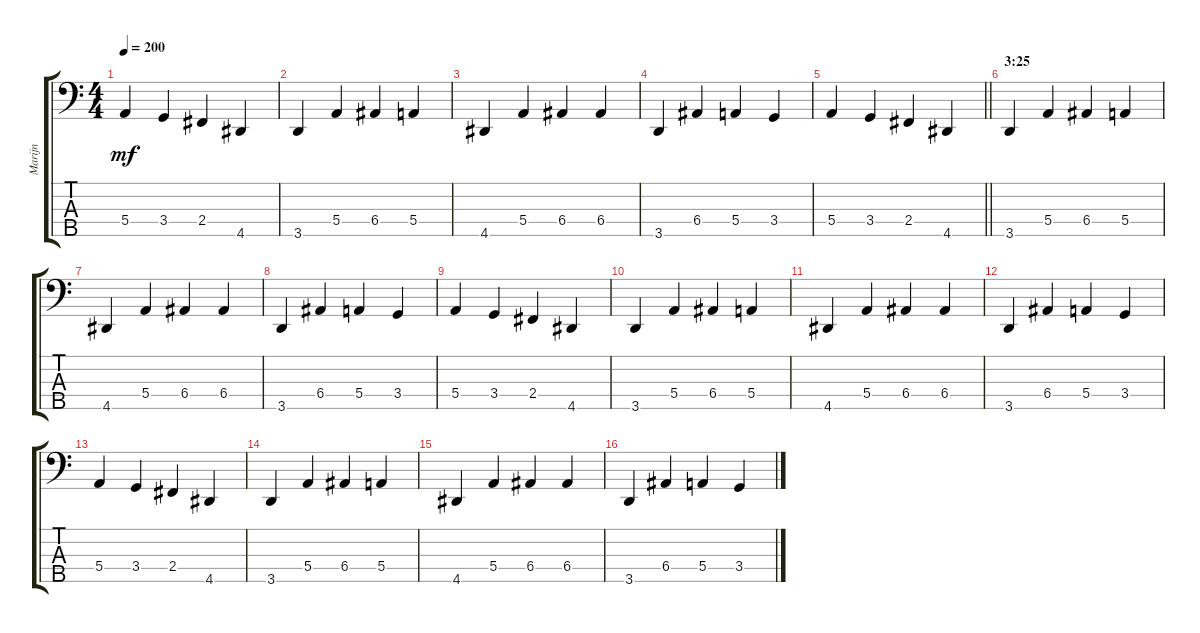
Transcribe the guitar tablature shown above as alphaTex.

\track ("Marijn" "Marijn") {instrument electricbassfinger}
\staff {score tabs}
\tuning (G2 D2 A1 E1 B0) {hide}
\ts (4 4)
\tempo 200
\clef f4
\ks c
5.4.4{dy mf} 3.4.4 2.4.4 4.5.4 |
3.5.4 5.4.4 6.4.4 5.4.4 |
4.5.4 5.4.4 6.4.4 6.4.4 |
3.5.4 6.4.4 5.4.4 3.4.4 |
\barLineRight lightlight
5.4.4 3.4.4 2.4.4 4.5.4 |
\section ("" "3:25")
3.5.4 5.4.4 6.4.4 5.4.4 |
4.5.4 5.4.4 6.4.4 6.4.4 |
3.5.4 6.4.4 5.4.4 3.4.4 |
5.4.4 3.4.4 2.4.4 4.5.4 |
3.5.4 5.4.4 6.4.4 5.4.4 |
4.5.4 5.4.4 6.4.4 6.4.4 |
3.5.4 6.4.4 5.4.4 3.4.4 |
5.4.4 3.4.4 2.4.4 4.5.4 |
3.5.4 5.4.4 6.4.4 5.4.4 |
4.5.4 5.4.4 6.4.4 6.4.4 |
3.5.4 6.4.4 5.4.4 3.4.4
